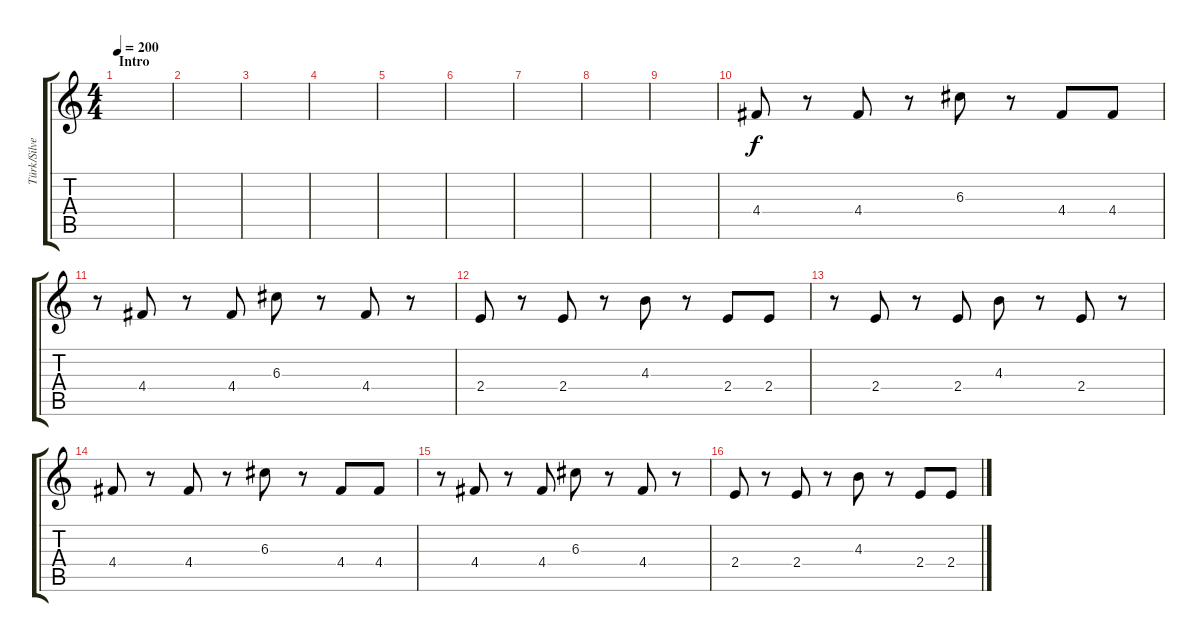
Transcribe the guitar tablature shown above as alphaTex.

\track ("Türk/Silver" "Türk/Silve") {instrument overdrivenguitar}
\staff {score tabs}
\tuning (E4 B3 G3 D3 A2 E2) {hide}
\ts (4 4)
\section ("" "Intro")
\tempo 200
\clef g2
\ks c
|
|
|
|
|
|
|
|
|
4.4.8 r.8 4.4.8 r.8 6.3.8 r.8 4.4.8 4.4.8 |
r.8 4.4.8 r.8 4.4.8 6.3.8 r.8 4.4.8 r.8 |
2.4.8 r.8 2.4.8 r.8 4.3.8 r.8 2.4.8 2.4.8 |
r.8 2.4.8 r.8 2.4.8 4.3.8 r.8 2.4.8 r.8 |
4.4.8 r.8 4.4.8 r.8 6.3.8 r.8 4.4.8 4.4.8 |
r.8 4.4.8 r.8 4.4.8 6.3.8 r.8 4.4.8 r.8 |
2.4.8 r.8 2.4.8 r.8 4.3.8 r.8 2.4.8 2.4.8
